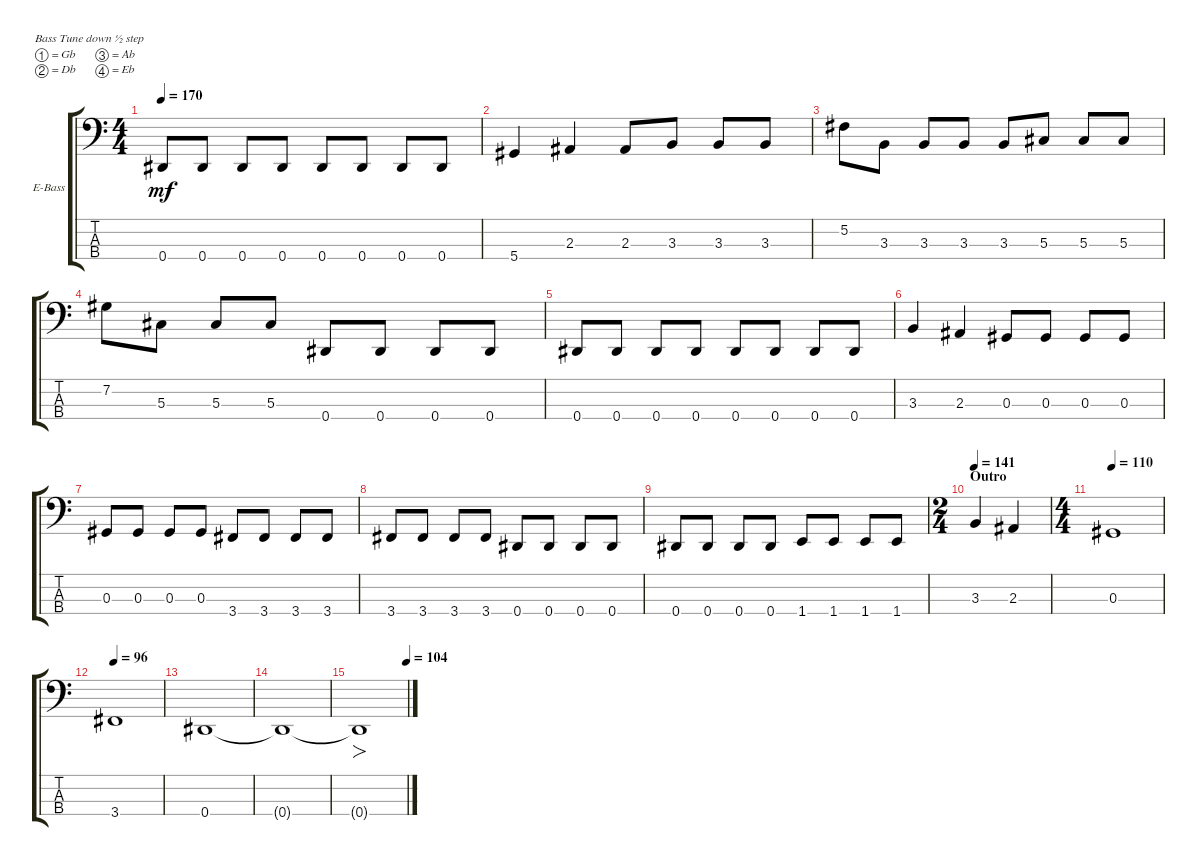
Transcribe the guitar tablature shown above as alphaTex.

\defaultSystemsLayout 4
\bracketExtendMode groupsimilarinstruments
\firstSystemTrackNameOrientation horizontal
\otherSystemsTrackNameOrientation horizontal
\track ("Metal Avenger - Bass" "E-Bass") {instrument electricbassfinger}
\staff {score tabs}
\tuning (Gb2 Db2 Ab1 Eb1)
\ts (4 4)
\tempo 170
\clef f4
\ks c
0.4.8{dy mf} 0.4.8 0.4.8 0.4.8 0.4.8 0.4.8 0.4.8 0.4.8 |
5.4.4 2.3.4 2.3.8 3.3.8 3.3.8 3.3.8 |
5.2.8 3.3.8 3.3.8 3.3.8 3.3.8 5.3.8 5.3.8 5.3.8 |
7.2.8 5.3.8 5.3.8 5.3.8 0.4.8 0.4.8 0.4.8 0.4.8 |
0.4.8 0.4.8 0.4.8 0.4.8 0.4.8 0.4.8 0.4.8 0.4.8 |
3.3.4 2.3.4 0.3.8 0.3.8 0.3.8 0.3.8 |
0.3.8 0.3.8 0.3.8 0.3.8 3.4.8 3.4.8 3.4.8 3.4.8 |
3.4.8 3.4.8 3.4.8 3.4.8 0.4.8 0.4.8 0.4.8 0.4.8 |
0.4.8 0.4.8 0.4.8 0.4.8 1.4.8 1.4.8 1.4.8 1.4.8 |
\ts (2 4)
\section ("" "Outro")
\tempo 141
3.3.4 2.3.4 |
\ts (4 4)
\tempo 110
0.3.1 |
\tempo 96
3.4.1 |
0.4.1 |
0.4{t}.1 |
\tempo (104 0.99375)
0.4{t}.1{fo}
